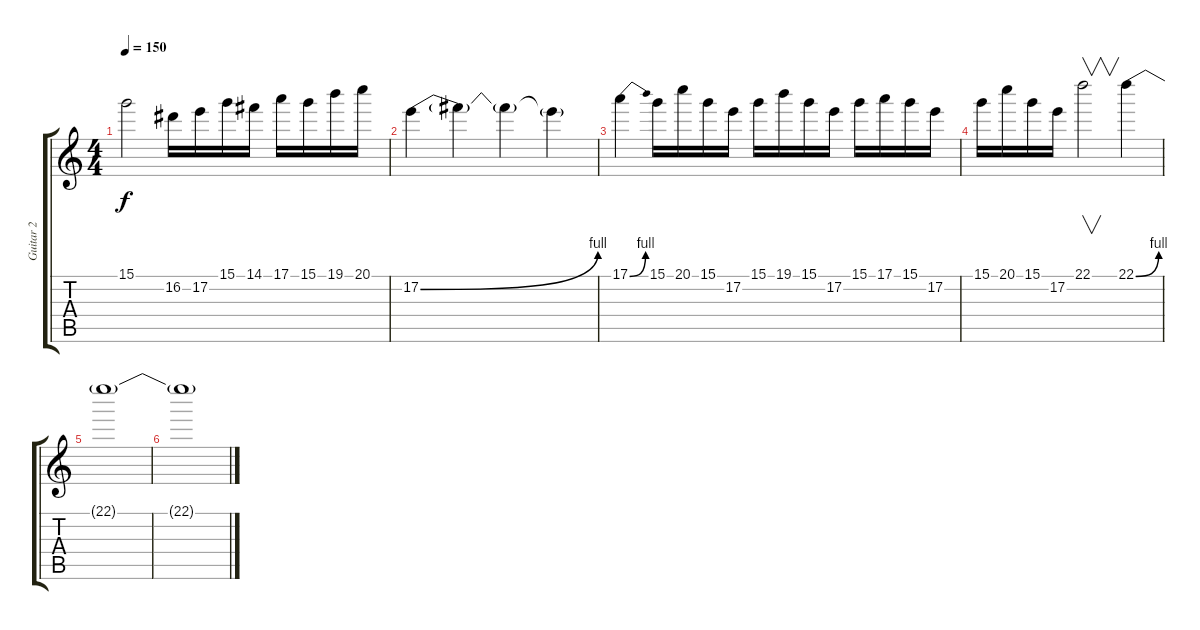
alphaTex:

\track ("Guitar 2" "Guitar 2") {instrument overdrivenguitar}
\staff {score tabs}
\tuning (E4 B3 G3 D3 A2 E2) {hide}
\ts (4 4)
\tempo 150
\clef g2
\ks c
15.1.2{dy f} 16.2.16 17.2.16 15.1.16 14.1.16 17.1.16 15.1.16 19.1.16 20.1.16 |
17.2{be (bend 0 0 60 4)}.4 17.2{t}.4 17.2{t}.4 17.2{t}.4 |
17.1{be (bend 0 0 60 4)}.4 15.1.16 20.1.16 15.1.16 17.2.16 15.1.16 19.1.16 15.1.16 17.2.16 15.1.16 17.1.16 15.1.16 17.2.16 |
15.1.16 20.1.16 15.1.16 17.2.16 22.1.2{v} 22.1{be (bend 0 0 60 4)}.4 |
22.1{t}.1 |
22.1{t}.1
